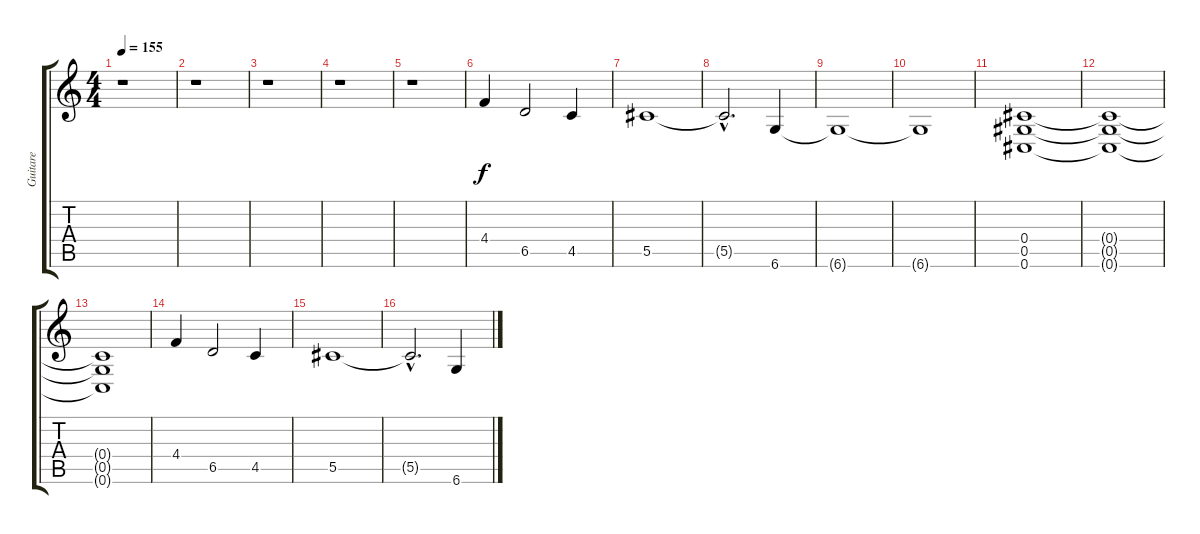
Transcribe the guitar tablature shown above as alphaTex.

\track ("Guitare" "Guitare") {instrument distortionguitar}
\staff {score tabs}
\tuning (Eb4 Bb3 Gb3 Db3 Ab2 Db2) {hide}
\ts (4 4)
\tempo 155
\clef g2
\ks c
r.1{dy f} |
r.1 |
r.1 |
r.1 |
r.1 |
4.4.4 6.5.2 4.5.4 |
5.5.1 |
5.5{hac t}.2{d} 6.6.4 |
6.6{t}.1 |
6.6{t}.1 |
(0.4 0.5 0.6).1 |
(0.4{t} 0.5{t} 0.6{t}).1 |
(0.4{t} 0.5{t} 0.6{t}).1 |
4.4.4 6.5.2 4.5.4 |
5.5.1 |
5.5{hac t}.2{d} 6.6.4
